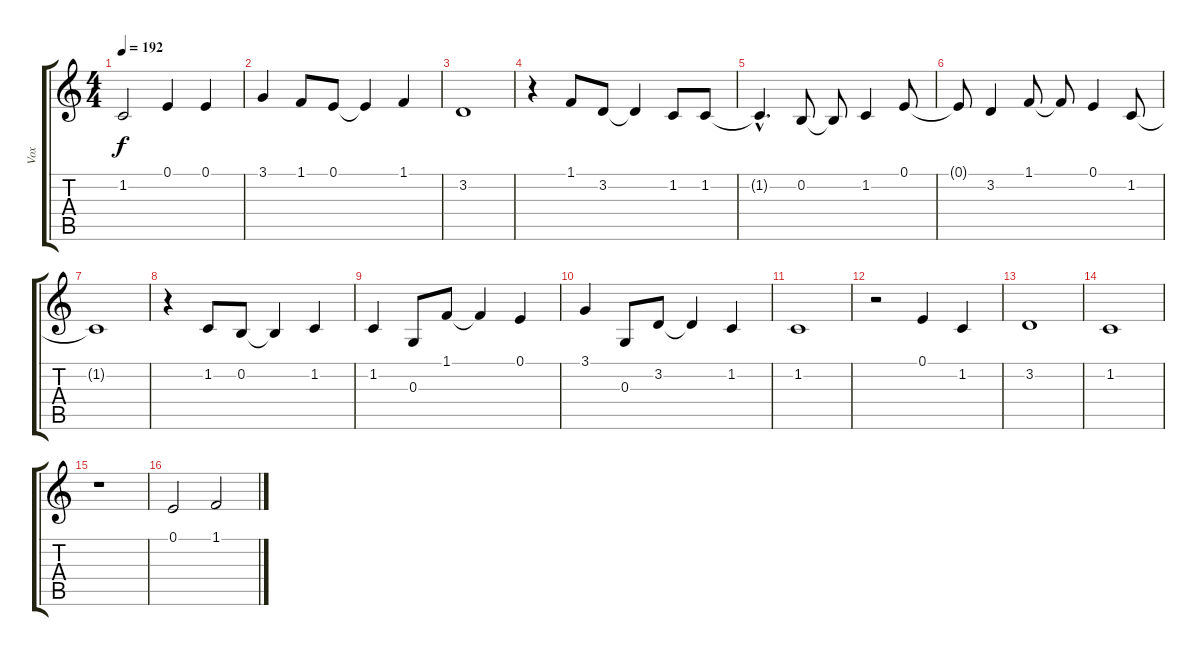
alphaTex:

\track ("Vox" "Vox") {instrument clarinet}
\staff {score tabs}
\tuning (E4 B3 G3 D3 A2 E2) {hide}
\ts (4 4)
\tempo 192
\clef g2
\ks c
1.2{t}.2{dy f} 0.1.4 0.1.4 |
3.1.4 1.1.8 0.1.8 0.1{t}.4 1.1.4 |
3.2.1 |
r.4 1.1.8 3.2.8 3.2{t}.4 1.2.8 1.2.8 |
1.2{hac t}.4{d} 0.2.8 0.2{t}.8 1.2.4 0.1.8 |
0.1{t}.8 3.2.4 1.1.8 1.1{t}.8 0.1.4 1.2.8 |
1.2{t}.1 |
r.4 1.2.8 0.2.8 0.2{t}.4 1.2.4 |
1.2.4 0.3.8 1.1.8 1.1{t}.4 0.1.4 |
3.1.4 0.3.8 3.2.8 3.2{t}.4 1.2.4 |
1.2.1 |
r.2 0.1.4 1.2.4 |
3.2.1 |
1.2.1 |
r.1 |
0.1.2 1.1.2
